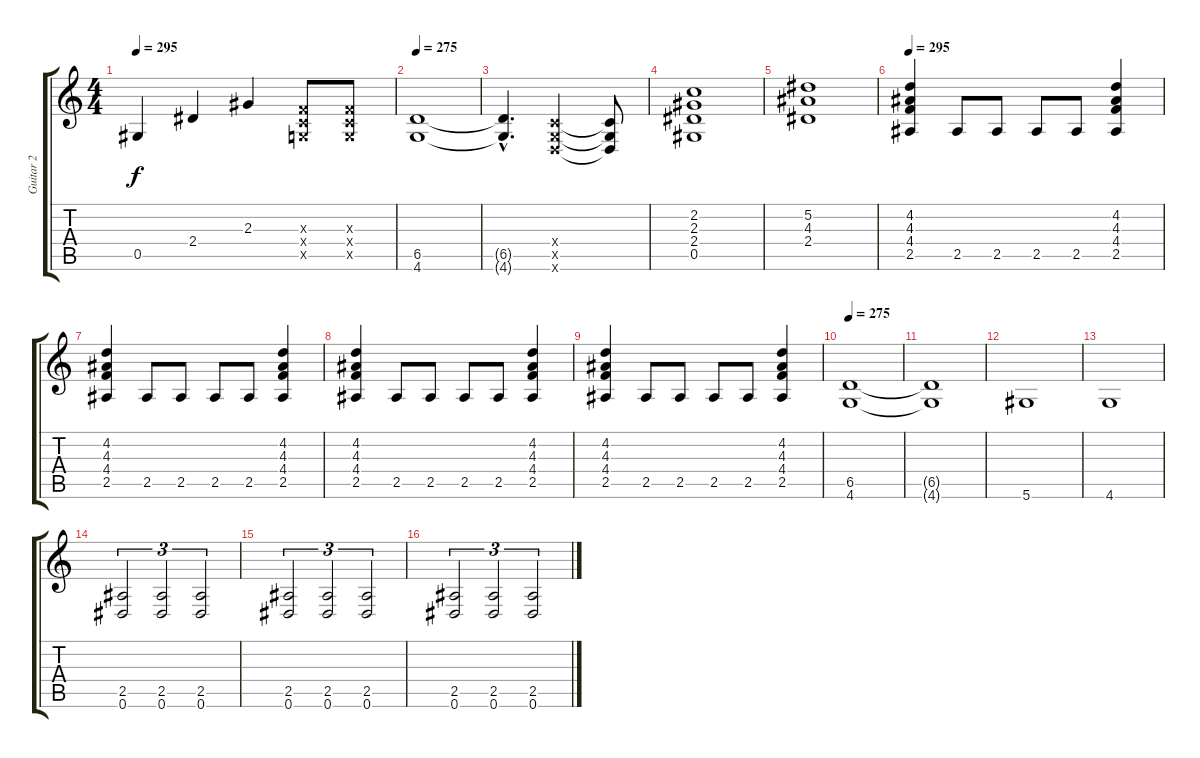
\track ("Guitar 2" "Guitar 2") {instrument distortionguitar}
\staff {score tabs}
\tuning (Eb4 Bb3 Gb3 Db3 Ab2 Eb2) {hide}
\ts (4 4)
\tempo 295
\clef g2
\ks c
0.5.4{dy f} 2.4.4 2.3.4 (-1.3{x} -1.4{x} -1.5{x}).8 (-1.3{x} -1.4{x} -1.5{x}).8 |
\tempo 275
(6.5 4.6).1 |
(6.5{hac t} 4.6{hac t}).4{d} (-1.4{x} -1.5{x} -1.6{x}).2 (-1.4{t} -1.5{t} -1.6{t}).8 |
(2.2 2.3 2.4 0.5).1 |
(5.2 4.3 2.4).1 |
\tempo 295
(4.2 4.3 4.4 2.5).4 2.5.8 2.5.8 2.5.8 2.5.8 (4.2 4.3 4.4 2.5).4 |
(4.2 4.3 4.4 2.5).4 2.5.8 2.5.8 2.5.8 2.5.8 (4.2 4.3 4.4 2.5).4 |
(4.2 4.3 4.4 2.5).4 2.5.8 2.5.8 2.5.8 2.5.8 (4.2 4.3 4.4 2.5).4 |
(4.2 4.3 4.4 2.5).4 2.5.8 2.5.8 2.5.8 2.5.8 (4.2 4.3 4.4 2.5).4 |
\tempo 275
(6.5 4.6).1 |
(6.5{t} 4.6{t}).1 |
5.6.1 |
4.6.1 |
(2.5 0.6).2{tu (3 2)} (2.5 0.6).2{tu (3 2)} (2.5 0.6).2{tu (3 2)} |
(2.5 0.6).2{tu (3 2)} (2.5 0.6).2{tu (3 2)} (2.5 0.6).2{tu (3 2)} |
(2.5 0.6).2{tu (3 2)} (2.5 0.6).2{tu (3 2)} (2.5 0.6).2{tu (3 2)}
